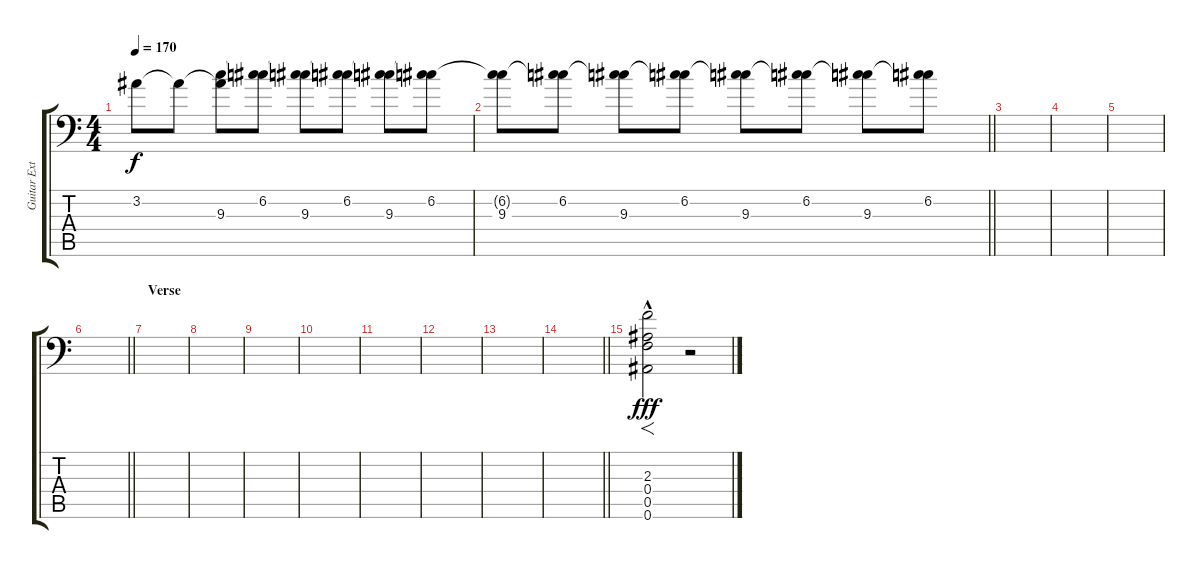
\track ("Guitar Extra" "Guitar Ext") {instrument overdrivenguitar}
\staff {score tabs}
\tuning (C4 G3 Eb3 Bb2 F2 Bb1) {hide}
\ts (4 4)
\tempo 170
\clef f4
\ks c
3.2.8{dy f} 3.2{t}.8 (3.2{t} 9.3).8 (6.2 9.3{t}).8 (6.2{t} 9.3).8 (6.2 9.3{t}).8 (6.2{t} 9.3).8 (6.2 9.3{t}).8 |
\barLineRight lightlight
(6.2{t} 9.3).8 (6.2 9.3{t}).8 (6.2{t} 9.3).8 (6.2 9.3{t}).8 (6.2{t} 9.3).8 (6.2 9.3{t}).8 (6.2{t} 9.3).8 (6.2 9.3{t}).8 |
\section ("" "")
|
|
|
\barLineRight lightlight
|
\section ("" "Verse")
|
|
|
|
|
|
|
\barLineRight lightlight
|
\section ("" "")
(2.3 0.4 0.5{hac} 0.6{hac}).2{f dy fff} r.2
